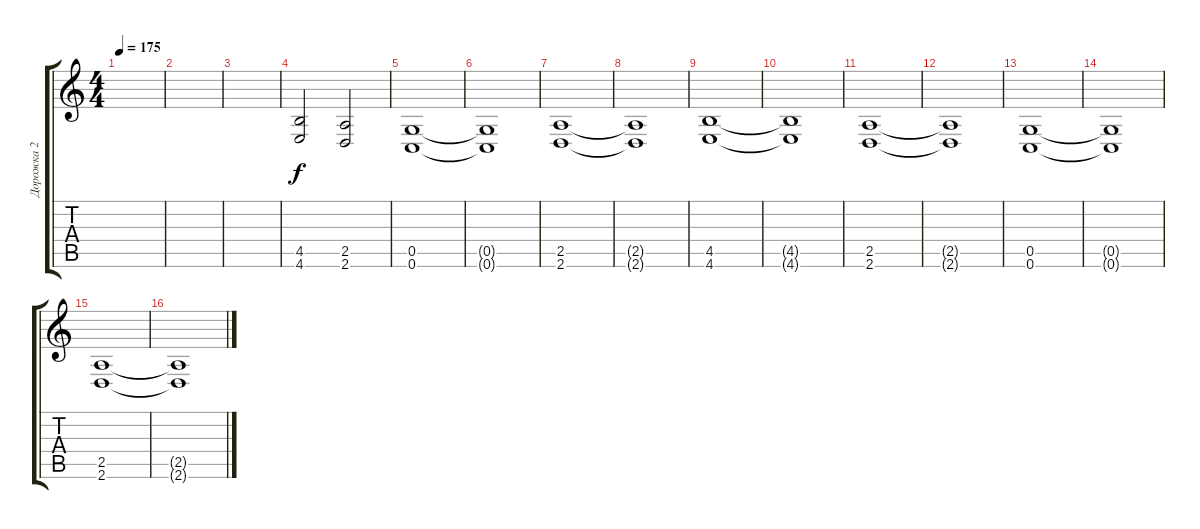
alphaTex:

\track ("Дорожка 2" "Дорожка 2") {instrument distortionguitar}
\staff {score tabs}
\tuning (D4 A3 F3 C3 G2 C2) {hide}
\ts (4 4)
\tempo 175
\clef g2
\ks c
|
|
|
(4.5 4.6).2 (2.5 2.6).2 |
(0.5 0.6).1 |
(0.5{t} 0.6{t}).1 |
(2.5 2.6).1 |
(2.5{t} 2.6{t}).1 |
(4.5 4.6).1 |
(4.5{t} 4.6{t}).1 |
(2.5 2.6).1 |
(2.5{t} 2.6{t}).1 |
(0.5 0.6).1 |
(0.5{t} 0.6{t}).1 |
(2.5 2.6).1 |
(2.5{t} 2.6{t}).1
